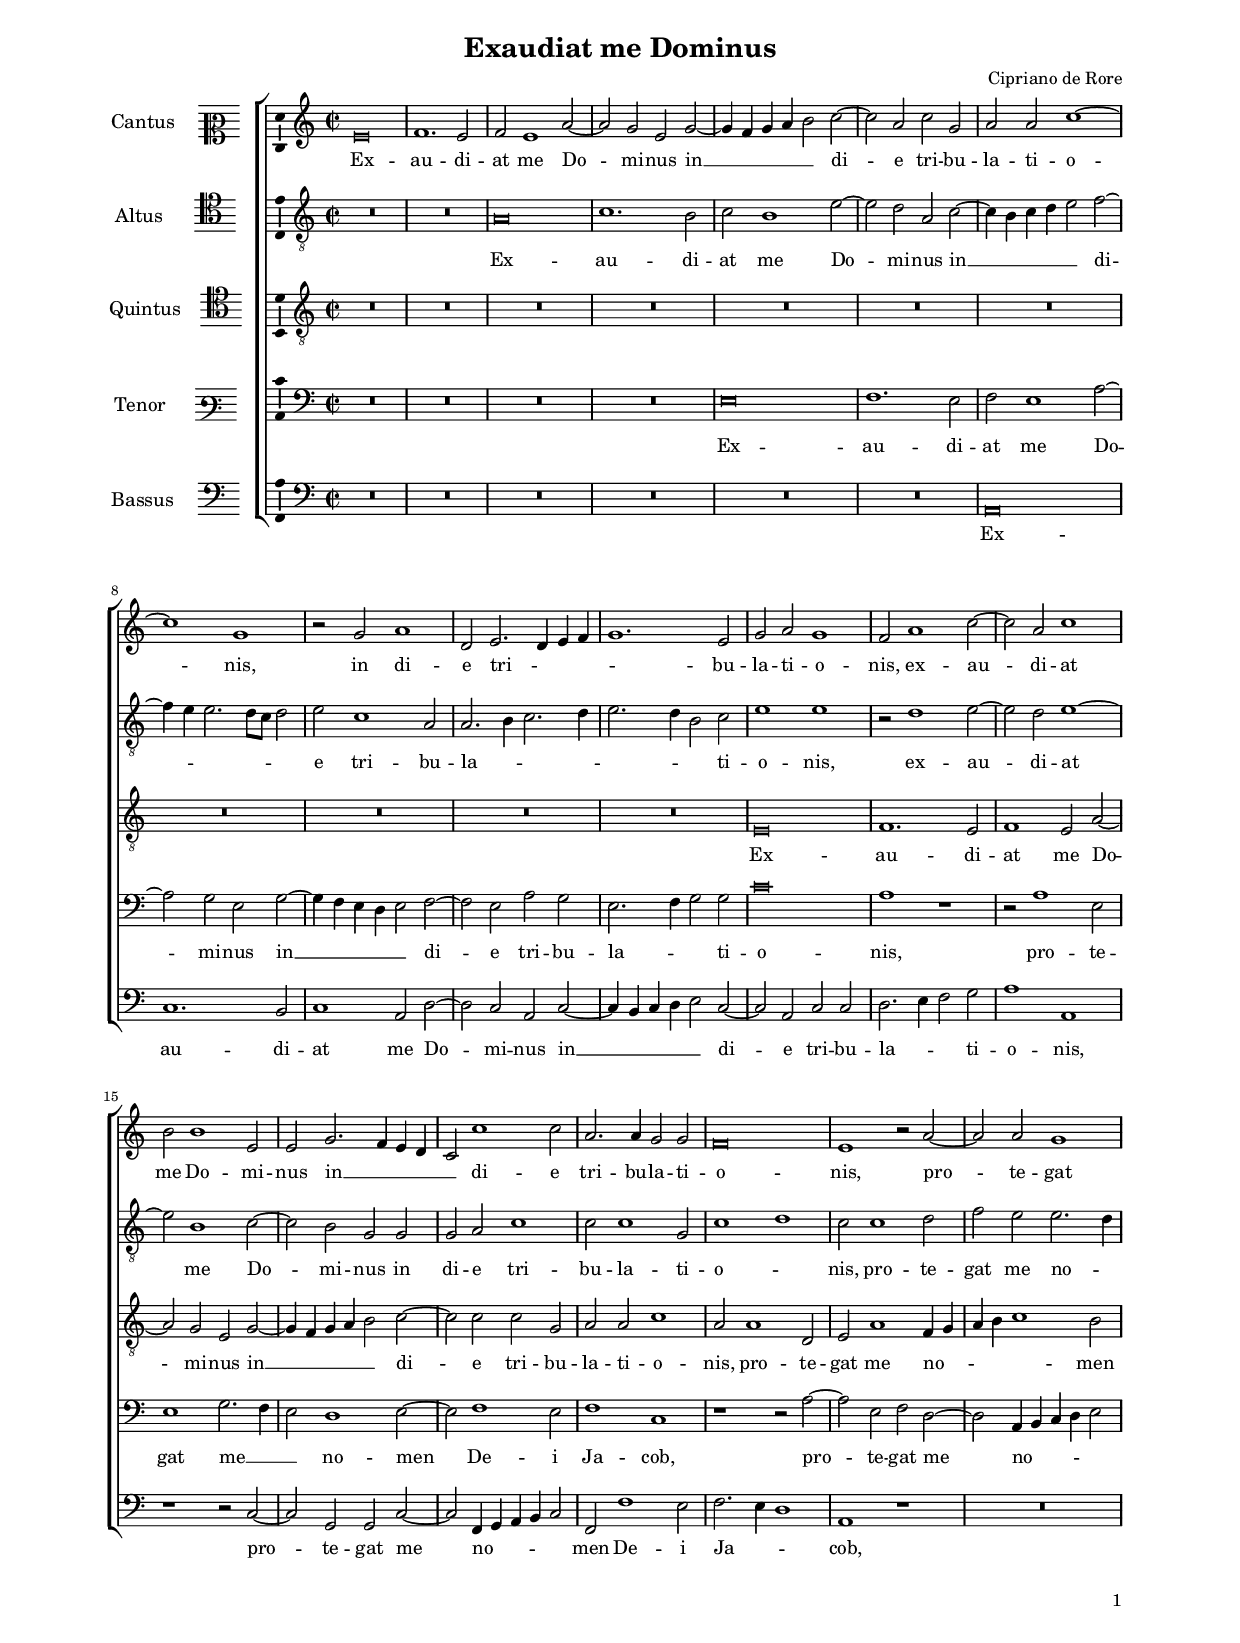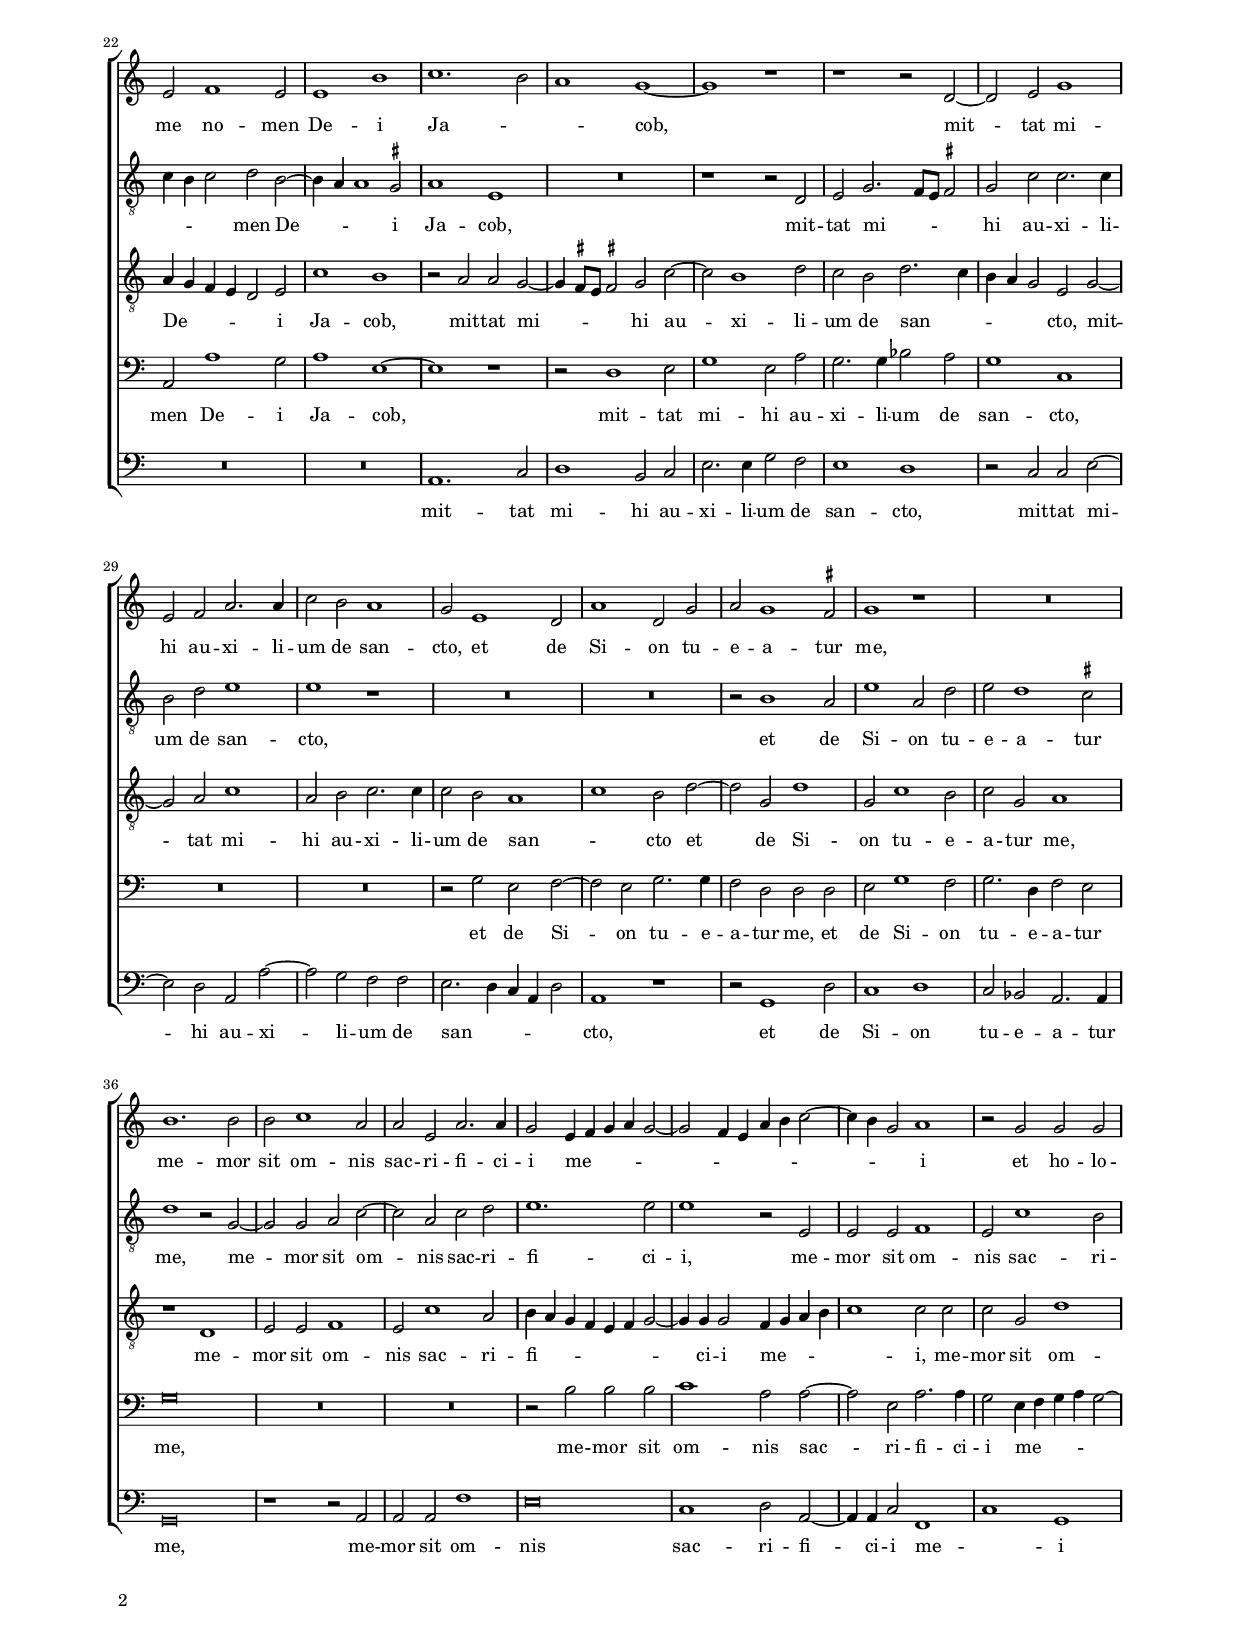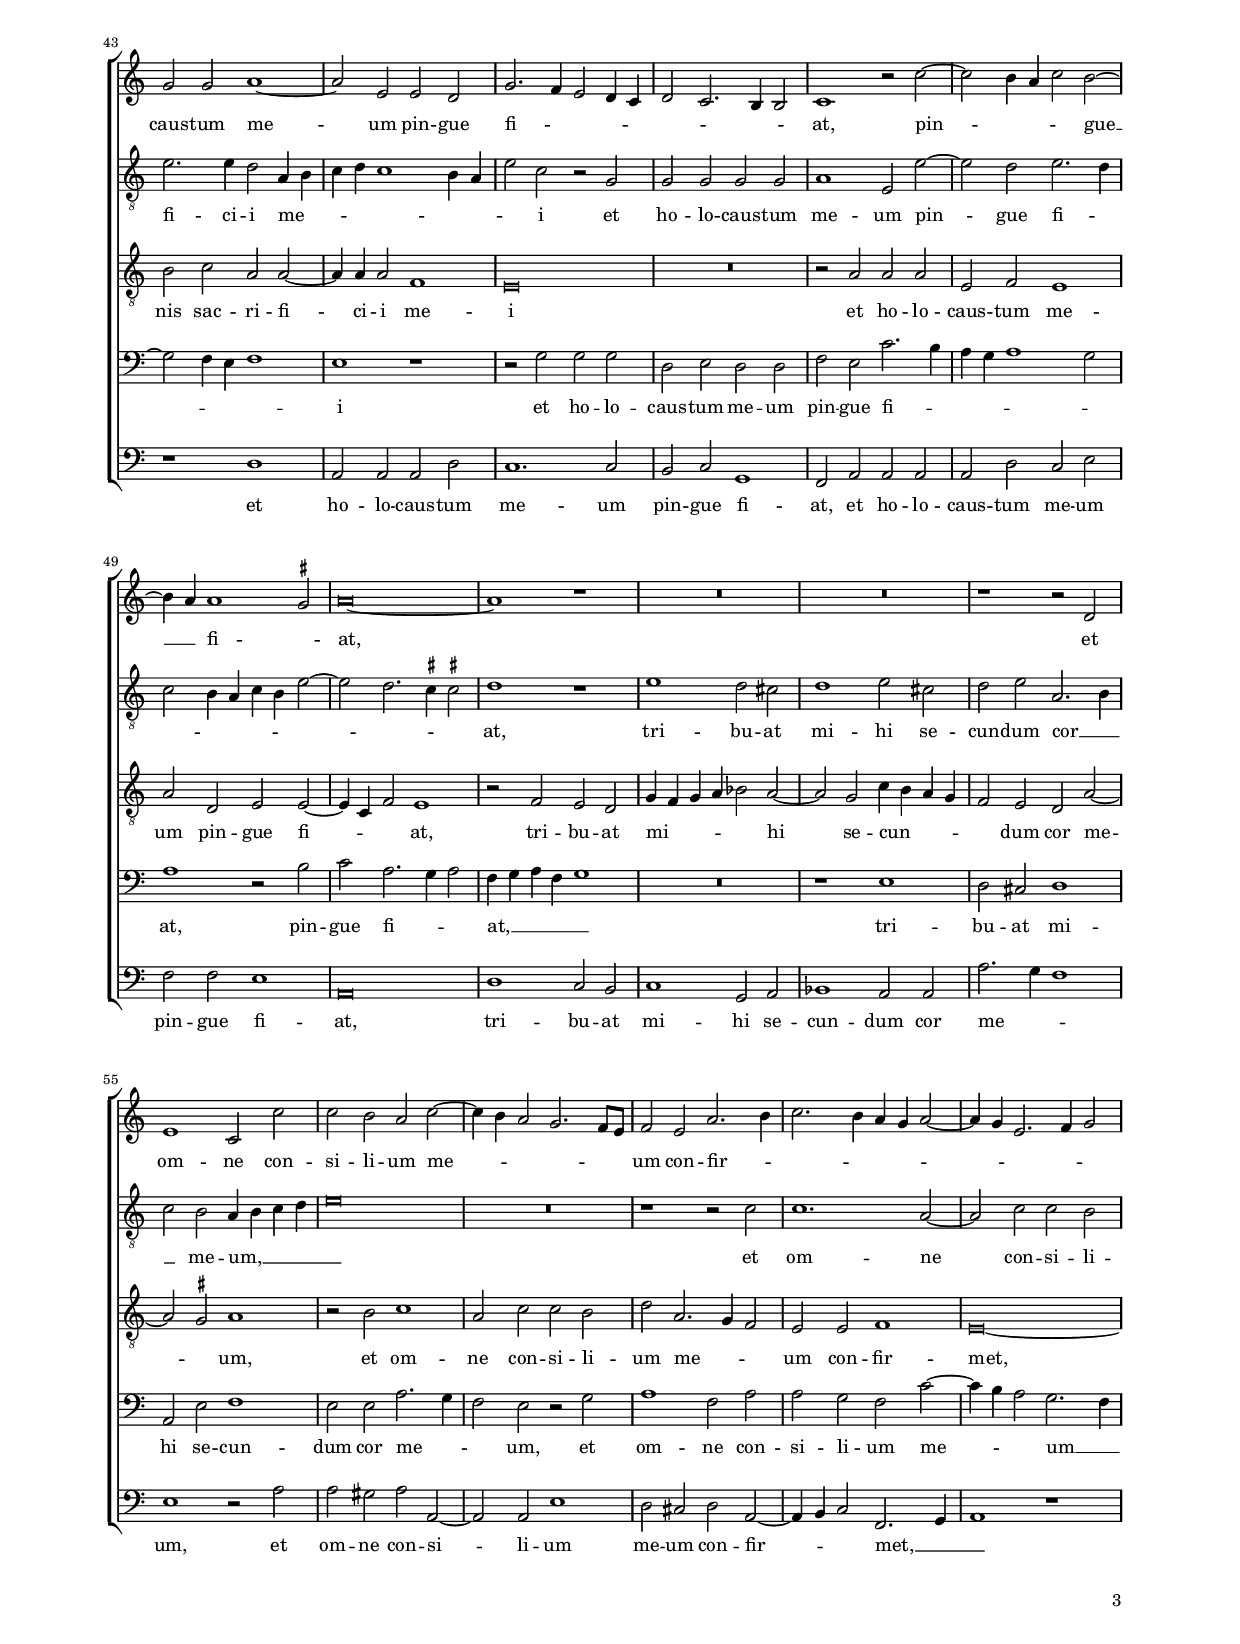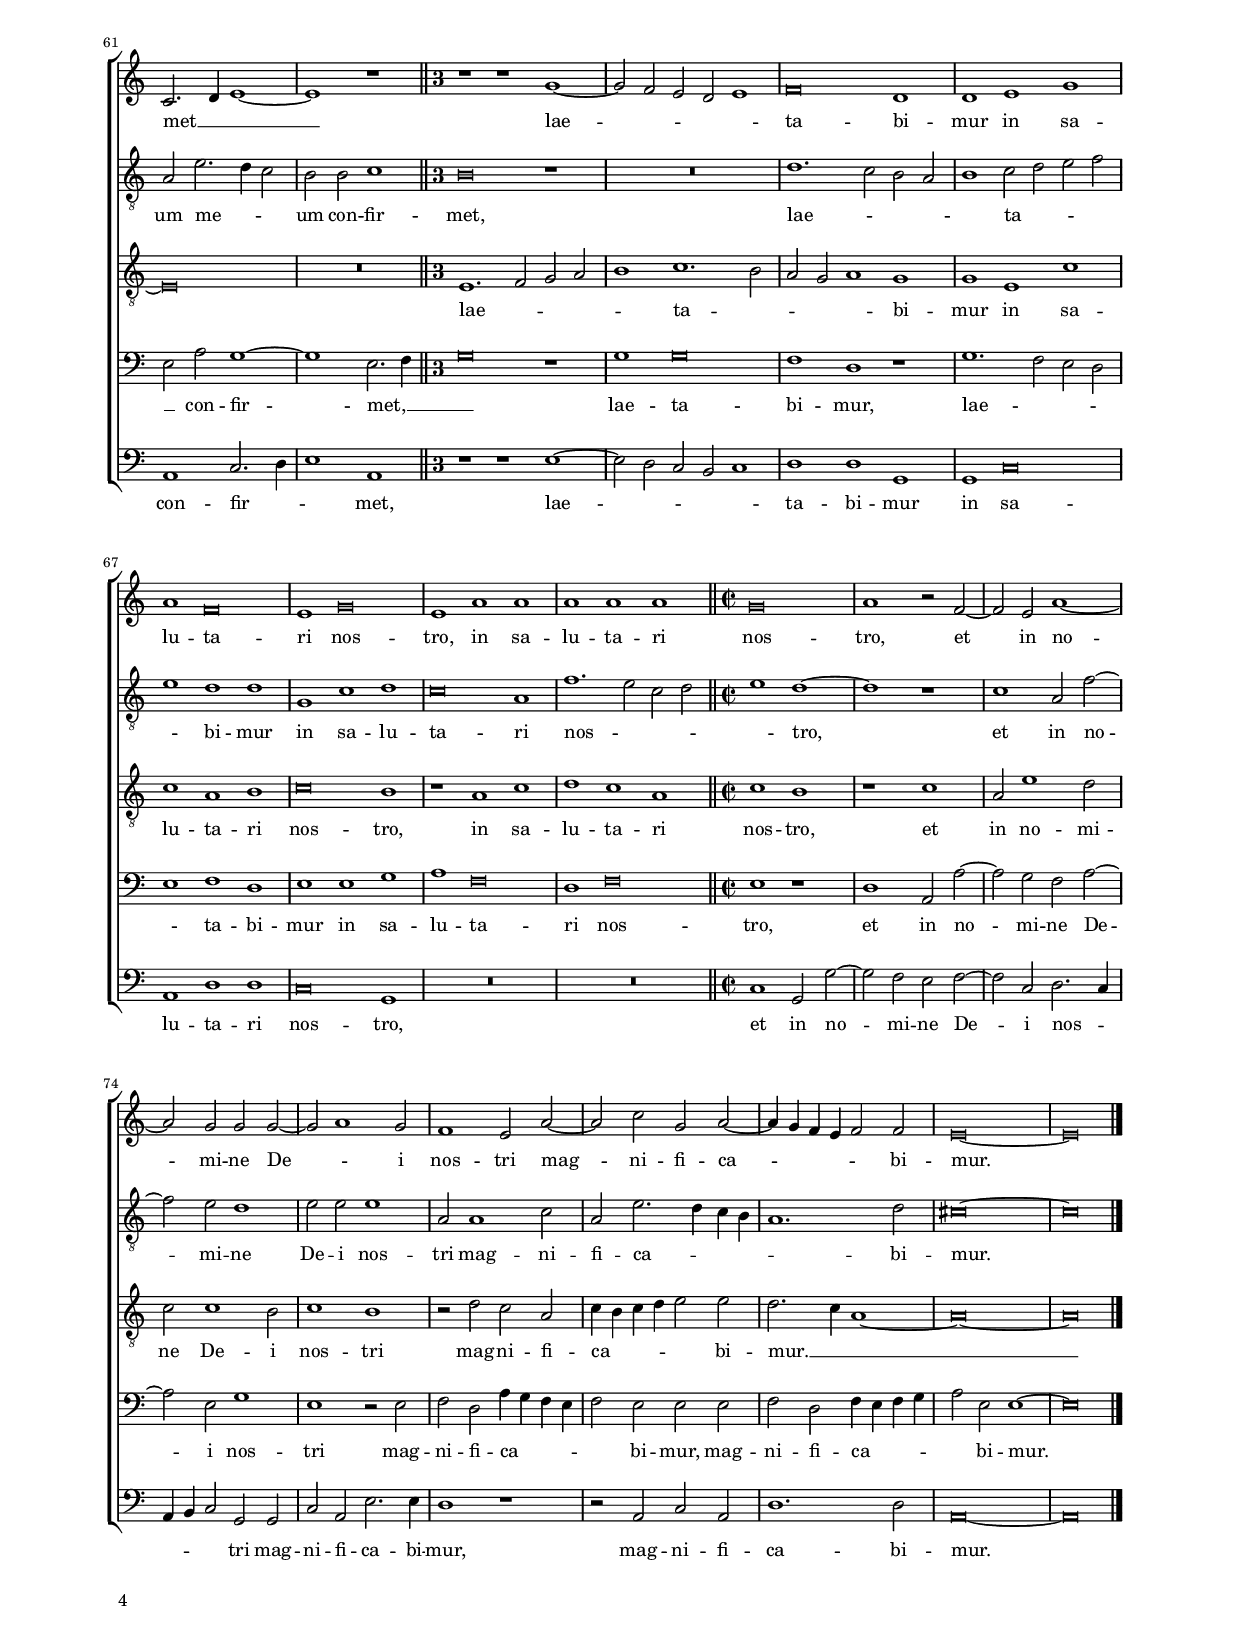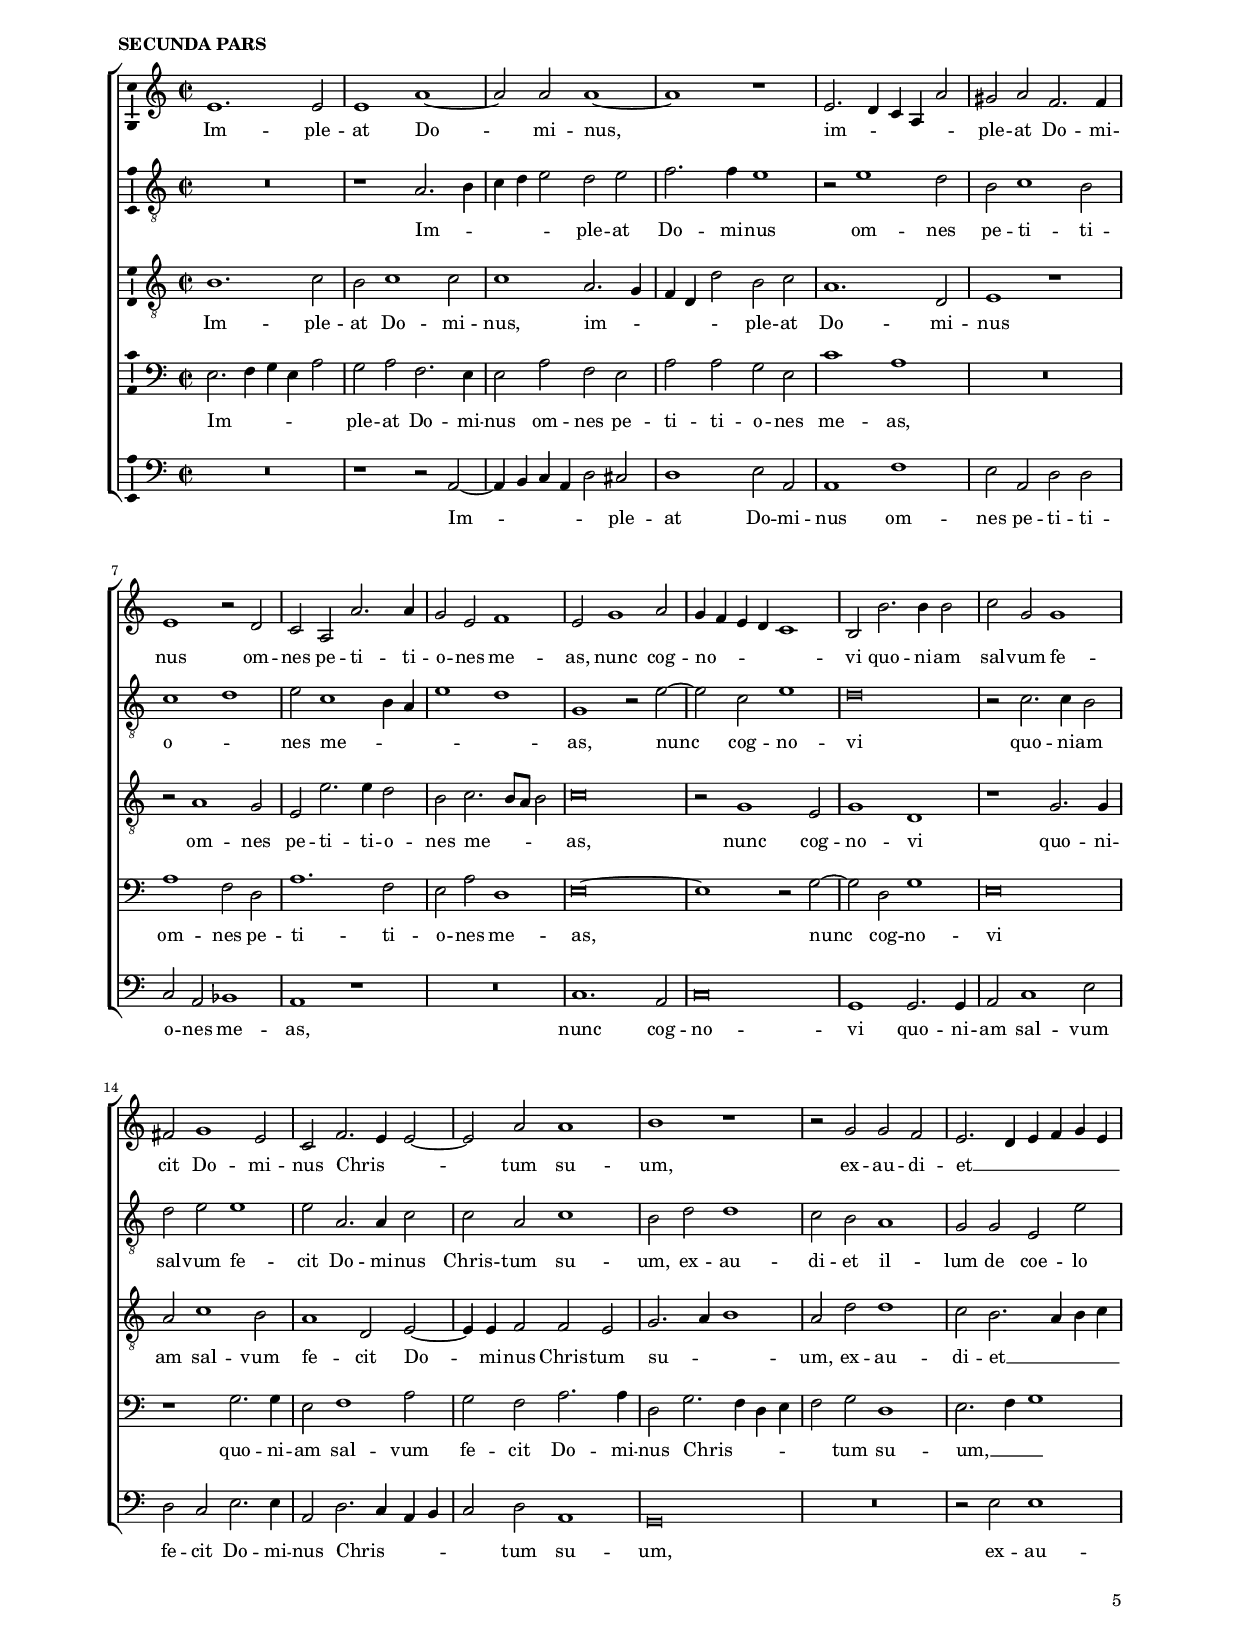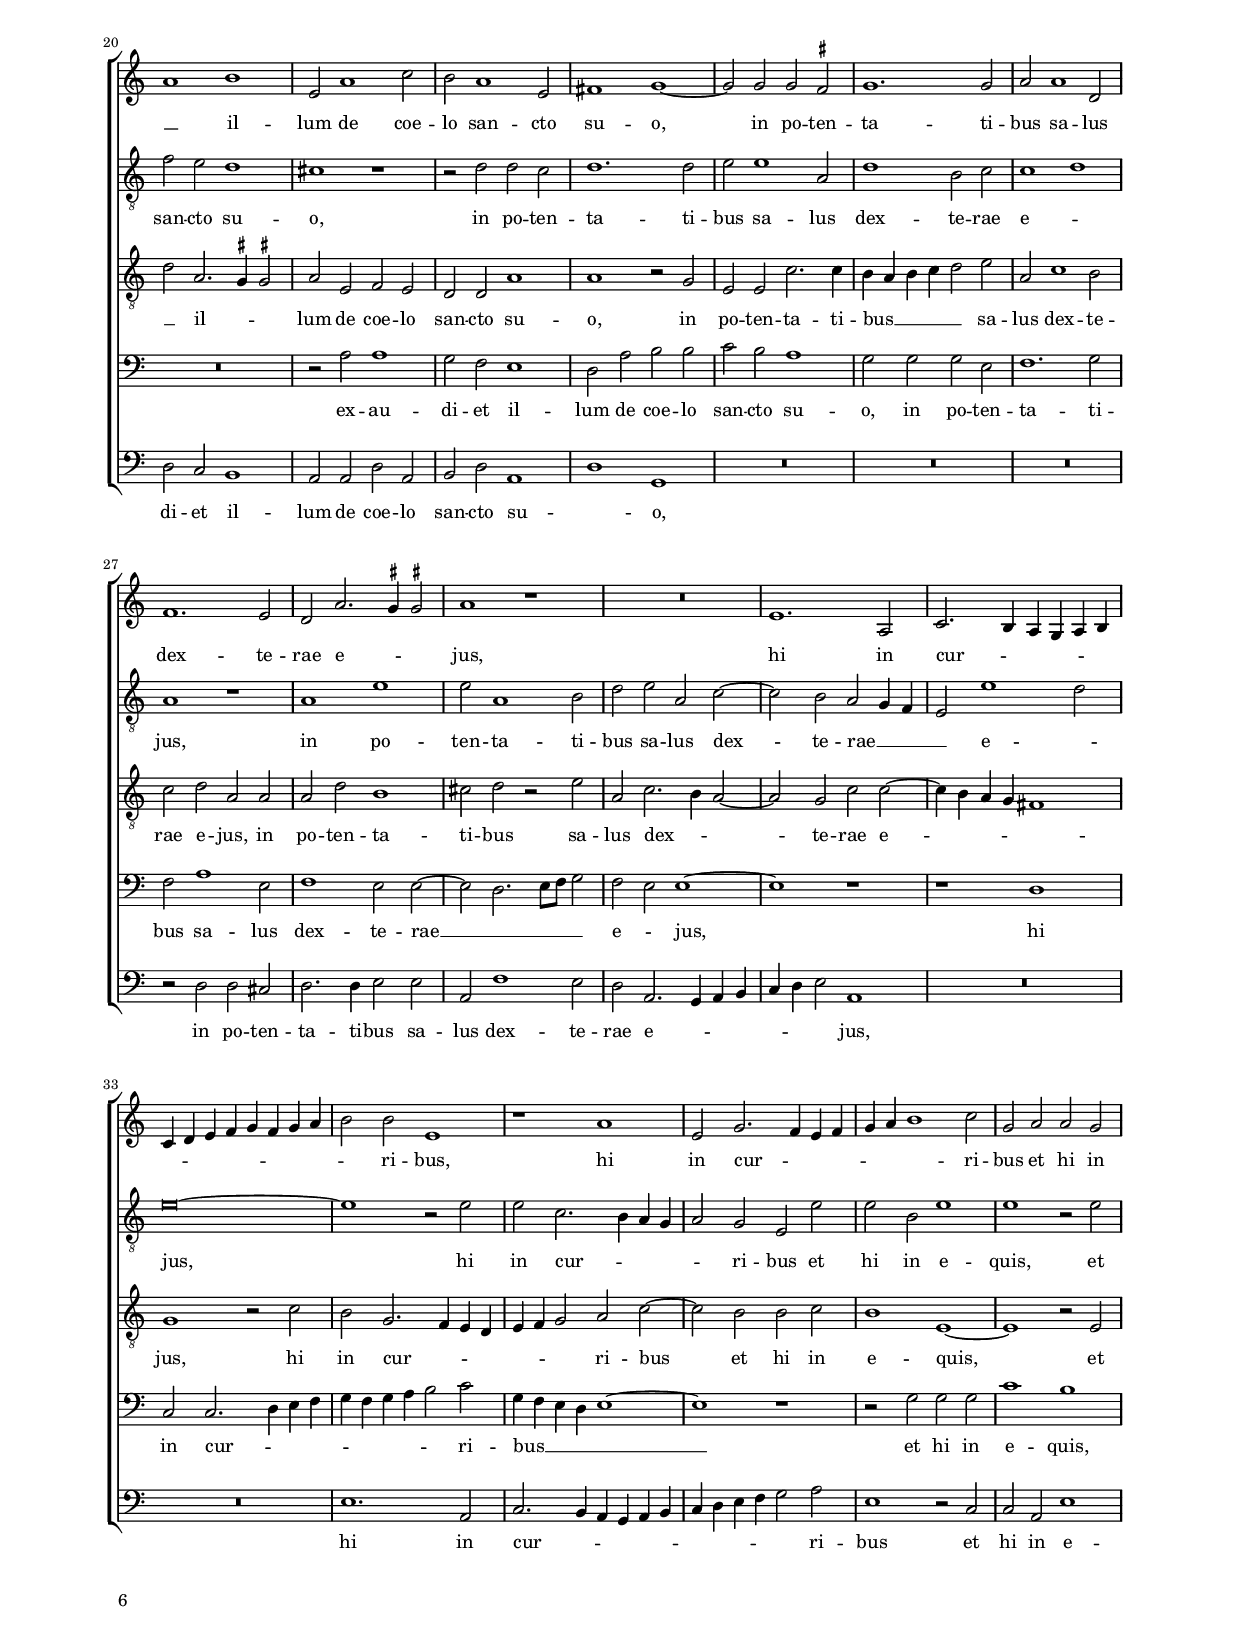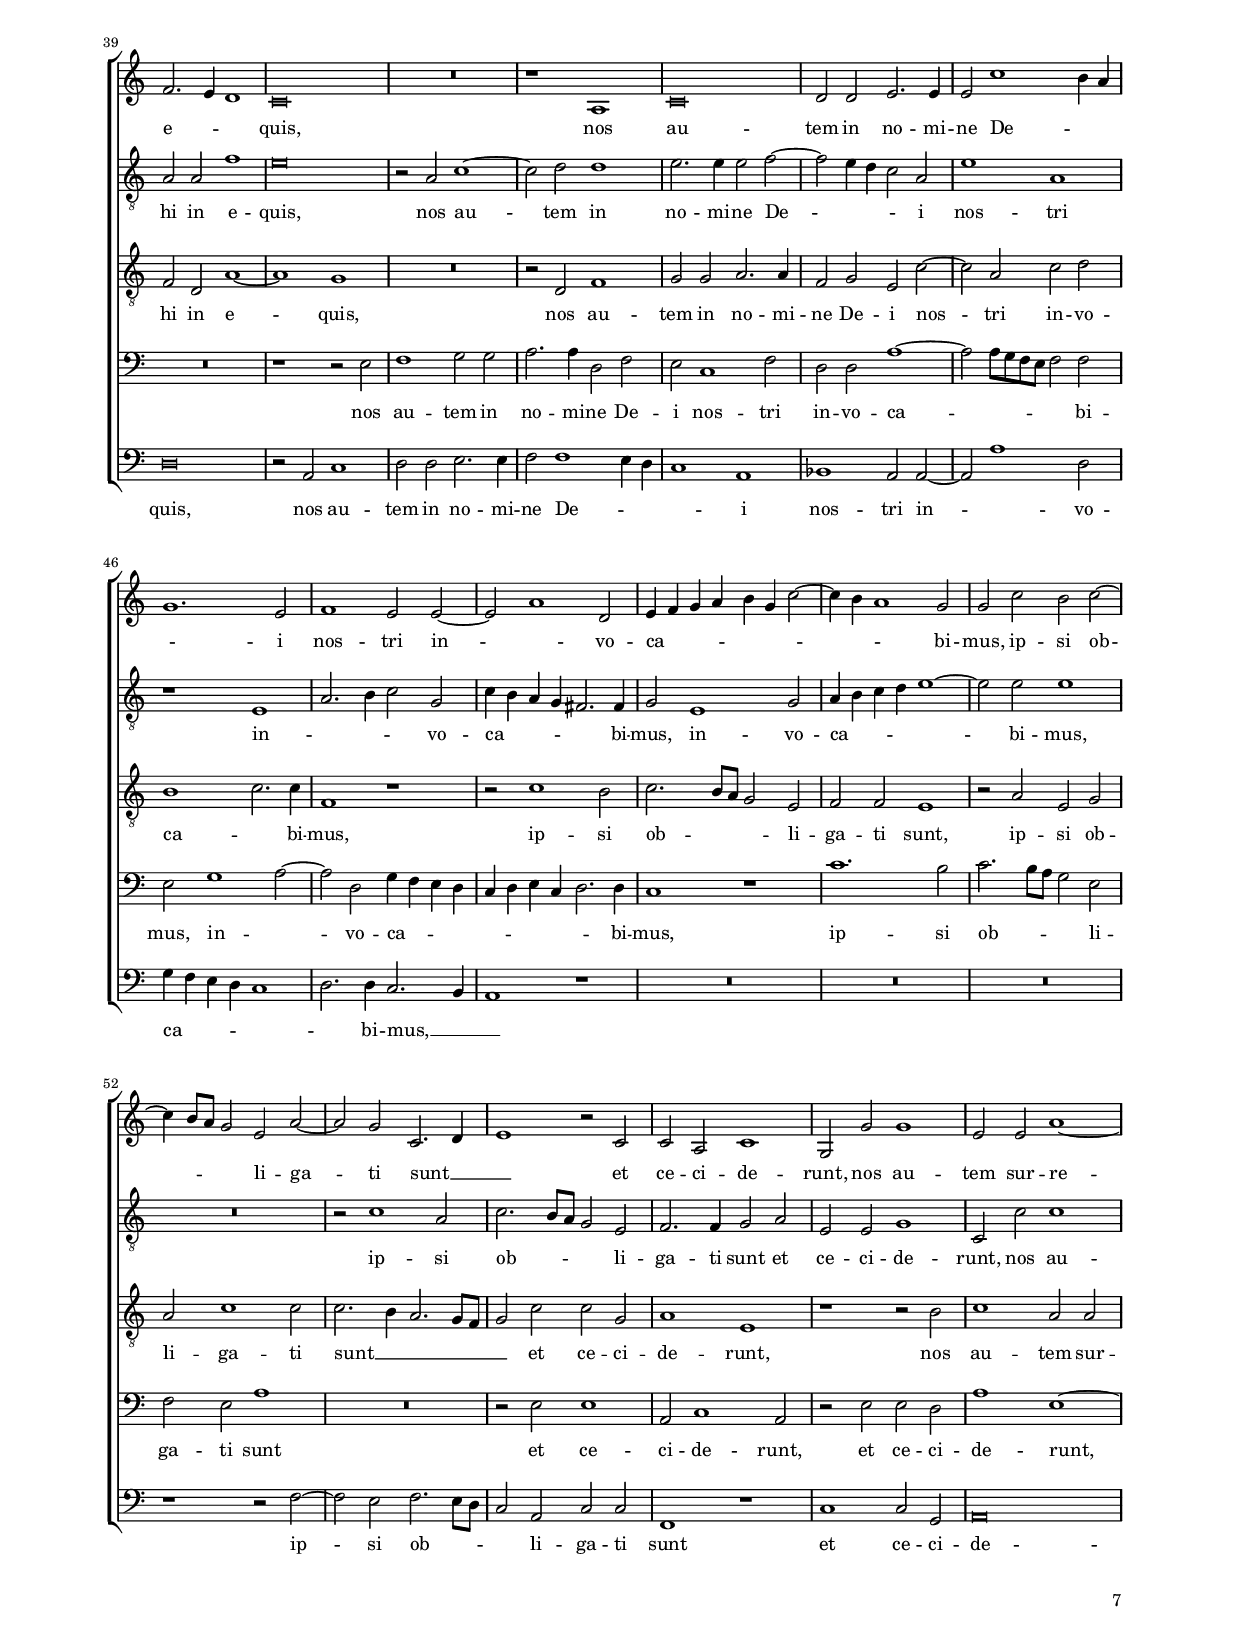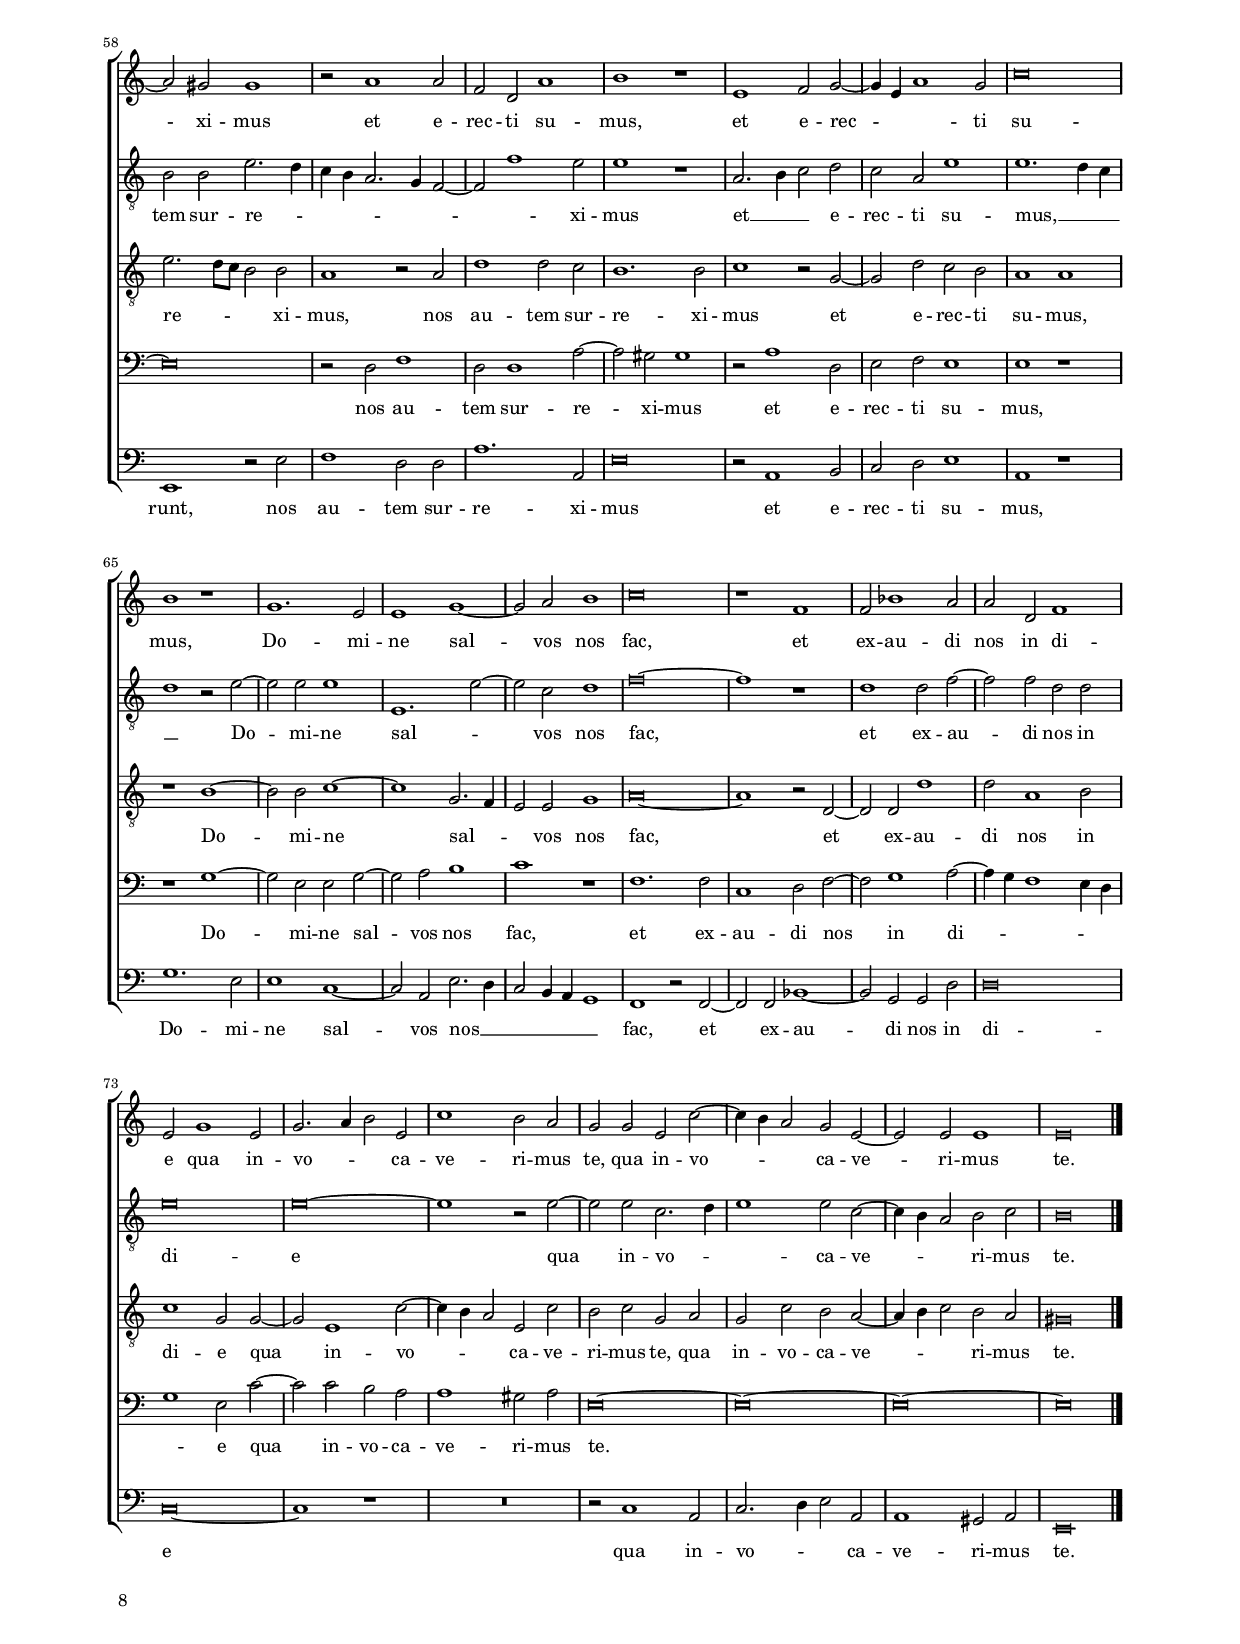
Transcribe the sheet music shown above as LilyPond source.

\header
{
  title="Exaudiat me Dominus"
  composer="Cipriano de Rore"
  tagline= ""
}

\version "2.18.2"
\language deutsch
#(set-global-staff-size 15)
% #(set-default-paper-size "letter")
#(ly:set-option 'point-and-click #f)

	
	ficta = { \once \set suggestAccidentals = ##t }
	
	forget = #(define-music-function (parser location music) (ly:music?) #{
		\accidentalStyle forget
		$music
		\accidentalStyle default
		#})
	
	m = \melisma
	me = \melismaEnd


\paper
	{
	top-margin = 1.8 \cm
	bottom-margin = 1.2 \cm
	left-margin = 2 \cm
	right-margin = 2 \cm
	ragged-bottom = ##f
	ragged-last-bottom = ##t
	print-page-number = ##f
	score-system-spacing = #'((basic-distance . 16) (minimum-distance . 14) (padding . 5) (strechability . 150))
	system-system-spacing = #'((basic-distance . 16) (minimum-distance . 14) (padding . 5) (strechability . 150))
    oddFooterMarkup=\markup   \fill-line { "" \fromproperty #'page:page-number-string }
    evenFooterMarkup=\markup  \fill-line { \fromproperty #'page:page-number-string "" }
    last-bottom-spacing = #'((basic-distance . 12) (minimum-distance . 7) (padding . 4))
	systems-per-page = 3
	page-count = 8
%	min-systems-per-page = 3
	}

global = {
	\key c \major
	\time 2/2 \set Score.measureLength = #(ly:make-moment 2/1)
    \set Score.tempoHideNote = ##t
    \tempo 2 = 90
    \skip 1*2*62 \bar "||"
	\time 3/1 \once \override Score.TimeSignature.style = #'single-digit \newSpacingSection
    \tempo 1 = 135
    \skip 1*3*8 \bar "||"
    \time 2/2 \set Score.measureLength = #(ly:make-moment 2/1) \newSpacingSection
    \skip 1*2*10 \bar "|." \pageBreak
	}
	

incipitcantus = \markup { \score {
	{
	\set Staff.instrumentName = \markup { \fontsize #1 "Cantus" }
	\key c \major
	\clef mezzosoprano
	s4 \bar ""
	}
	\layout  {
	raggedright = ##t
	indent = 1.8 \cm
	line-width = 2.5 \cm
	\context { \Staff \remove Time_signature_engraver }
	\override Staff.Clef.Y-extent = #'(0 . 0)
	}} \hspace #1 }
      
      
incipitaltus = \markup { \score {
	{
	\set Staff.instrumentName = \markup { \fontsize #1 "Altus" }
	\key c \major
	\clef tenor
	s4 \bar ""
	}
	\layout  {
	raggedright = ##t
	indent = 1.8 \cm
	line-width = 2.5 \cm
	\context { \Staff \remove Time_signature_engraver }
	\override Staff.Clef.Y-extent = #'(0 . 0)
	}} \hspace #1 }

      
incipitquintus = \markup { \score {
	{
	\set Staff.instrumentName = \markup { \fontsize #1 "Quintus" }
	\key c \major
	\clef tenor
	s4 \bar ""
	}
	\layout  {
	raggedright = ##t
	indent = 1.8 \cm
	line-width = 2.5 \cm
	\context { \Staff \remove Time_signature_engraver }
	\override Staff.Clef.Y-extent = #'(0 . 0)
	}} \hspace #1 }
      

incipittenor = \markup { \score {
	{
	\set Staff.instrumentName = \markup { \fontsize #1 "Tenor" }
	\key c \major
	\clef varbaritone
	s4 \bar ""
	}
	\layout  {
	raggedright = ##t
	indent = 1.8 \cm
	line-width = 2.5 \cm
	\context { \Staff \remove Time_signature_engraver }
	\override Staff.Clef.Y-extent = #'(0 . 0)
	}} \hspace #1 }
      
      
incipitbassus = \markup { \score {
	{
	\set Staff.instrumentName = \markup { \fontsize #1 "Bassus" }
	\key c \major
	\clef bass
	s4 \bar ""
	}
	\layout  {
	raggedright = ##t
	indent = 1.8 \cm
	line-width = 2.5 \cm
	\context { \Staff \remove Time_signature_engraver }
	\override Staff.Clef.Y-extent = #'(0 . 0)
	}} \hspace #1 }


cantus =  \relative c'
	{
	e\breve
	f1. e2
	f2 e1 a2~
	a2 g e g~
%5
	g4 f g a h2 c~ |
	c2 a c g
	a2 a c1~
	c1 g
	r2 g a1
%10
	d,2 e2. d4 e f |
	g1. e2
	g2 a g1
	f2 a1 c2~
	c2 a c1
%15
	h2 h1 e,2 |
	e2 g2. f4 e d
	c2 c'1 c2
	a2. a4 g2 g
	f\breve
%20
	e1 r2 a~ |
	a2 a g1
	e2 f1 e2
	e1 h'
	c1. h2
%25
	a1 g~ |
	g1 r
	r1 r2 d~
	d2 e g1
	e2 f a2. a4
%30
	c2 h a1 |
	g2 e1 d2
	a'1 d,2 g
	a2 g1 \ficta fis2
	g1 r
%35
	R\breve |
	h1. h2
	h2 c1 a2
	a2 e a2. a4
	g2 e4 f g a g2~
%40
	g2 f4 e a h c2~ |
	c4 h g2 a1
	r2 g g g
	g2 g a1~
	a2 e e d
%45
	g2. f4 e2 d4 c |
	d2 c2. h4 h2
	c1 r2 c'~
	c2 h4 a c2 h~
	h4 a a1 \ficta gis2
%50
	a\breve~ |
	a1 r
	R\breve
	R\breve
	r1 r2 d,
%55
	e1 c2 c' |
	c2 h a c~
	c4 h a2 g2. f8 e
	f2 e a2. h4
	c2. h4 a g a2~
%60
	a4 g e2. f4 g2 |
	c,2. d4 e1~
	e1 r
% Triple time
	r1 r g~
	g2 f e d e1
%65
	f\breve d1 |
	d1 e g
	a1 f\breve
	e1 g\breve
	e1 a a
%70
	a1 a a |
% End of triple time
	g\breve
	a1 r2 f~
	f2 e a1~
	a2 g g g~
%75
	g2 a1 g2 |
	f1 e2 a~
	a2 c g a~
	a4 g f e f2 f
	e\breve~
%80
    e\breve |
	}


altus =  \relative c'
    {
	R\breve
	R\breve
	a\breve
	c1. h2
%5
	c2 h1 e2~ |
	e2 d a c~
	c4 h c d e2 f~
	f4 e e2. d8 c d2
	e2 c1 a2
%10
	a2. h4 c2. d4 |
	e2. d4 h2 c
	e1 e
	r2 d1 e2~
	e2 d e1~
%15
	e2 h1 c2~ |
	c2 h g g
	g2 a c1
	c2 c1 g2
	c1 d
%20
	c2 c1 d2 |
	f2 e e2. d4
	c4 h c2 d h~
	h4 a a1 \ficta gis2
	a1 e
%25
	R\breve |
	r1 r2 d
	e2 g2. f8 e \ficta fis2
	g2 c c2. c4
	h2 d e1
%30
	e1 r |
	R\breve
	R\breve
	r2 h1 a2
	e'1 a,2 d
%35
	e2 d1 \ficta cis2 |
	d1 r2 g,~
	g2 g a c~
	c2 a c d
	e1. e2
%40
	e1 r2 e, |
	e2 e f1
	e2 c'1 h2
	e2. e4 d2 a4 h
	c4 d c1 h4 a
%45
	e'2 c r g |
	g2 g g g
	a1 e2 e'~
	e2 d e2. d4
	c2 h4 a c h e2~
%50
	e2 d2. \ficta cis4 \ficta cis!2 |
	d1 r
	e1 d2 cis
	d1 e2 cis
	d2 e a,2. h4
%55
	c2 h a4 h c d |
	e\breve
	R\breve
	r1 r2 c
	c1. a2~
%60
	a2 c c h |
	a2 e'2. d4 c2
	h2 h c1
% Triple time
	h\breve r1
	R\breve.
%65
	d1. c2 h a |
	h1 c2 d e f
	e1 d d
	g,1 c d
	c\breve a1
%70
	f'1. e2 c d |
% End of triple time
	e1 d~
	d1 r
	c1 a2 f'~
	f2 e d1
%75
	e2 e e1 |
	a,2 a1 c2
	a2 e'2. d4 c h
	a1. d2
	cis\breve~
%80
    cis\breve |
	}


quintus =  \relative c'
	{
	R\breve
	R\breve
	R\breve
	R\breve
%5
	R\breve |
	R\breve
	R\breve
	R\breve
	R\breve
%10
	R\breve |
	R\breve
	e,\breve
	f1. e2
	f1 e2 a~
%15
	a2 g e g~ |
	g4 f g a h2 c~
	c2 c c g
	a2 a c1
	a2 a1 d,2
%20
	e2 a1 f4 g |
	a4 h c1 h2
	a4 g f e d2 e
	c'1 h
	r2 a a g~
%25
	g4 \ficta fis8 e \ficta fis!2 g c~ |
	c2 h1 d2
	c2 h d2. c4
	h4 a g2 e g~
	g2 a c1
%30
	a2 h c2. c4 |
	c2 h a1
	c1 h2 d~
	d2 g, d'1
	g,2 c1 h2
%35
	c2 g a1 |
	r1 d,
	e2 e f1
	e2 c'1 a2
	h4 a g f e f g2~
%40
	g4 g g2 f4 g a h |
	c1 c2 c
	c2 g d'1
	h2 c a a~
	a4 a a2 f1
%45
	e\breve |
	R\breve
	r2 a a a
	e2 f e1
	a2 d, e e~
%50
	e4 c f2 e1 |
	r2 f e d
	g4 f g a b2 a~
	a2 g c4 h a g
	f2 e d a'~
%55
	a2 \ficta gis a1 |
	r2 h c1
	a2 c c h
	d2 a2. g4 f2
	e2 e f1
%60
	e\breve~ |
	e\breve
	R\breve
% Triple time
	e1. f2 g a
	h1 c1. h2
%65
	a2 g a1 g |
	g1 e c'
	c1 a h
	c\breve h1
	r1 a c
%70
	d1 c a |
% End of triple time
	c1 h
	r1 c
	a2 e'1 d2
	c2 c1 h2
%75
	c1 h |
	r2 d c a
	c4 h c d e2 e
	d2. c4 a1~
	a\breve~
%80
    a\breve |
	}


tenor  =  \relative c
	{
	R\breve
	R\breve
	R\breve
	R\breve
%5
	e\breve |
	f1. e2
	f2 e1 a2~
	a2 g e g~
	g4 f e d e2 f~
%10
	f2 e a g |
	e2. f4 g2 g
	c\breve
	a1 r
	r2 a1 e2
%15
	e1 g2. f4 |
	e2 d1 e2~
	e2 f1 e2
	f1 c
	r1 r2 a'~
%20
	a2 e f d~ |
	d2 a4 h c d e2
	a,2 a'1 g2
	a1 e~
	e1 r
%25
	r2 d1 e2 |
	g1 e2 a
	g2. g4 b2 a
	g1 c,
	R\breve
%30
	R\breve |
	r2 g' e f~
	f2 e g2. g4
	f2 d d d
	e2 g1 f2
%35
	g2. d4 f2 e |
	g\breve
	R\breve
	R\breve
	r2 h h h
%40
	c1 a2 a~ |
	a2 e a2. a4
	g2 e4 f g a g2~
	g2 f4 e f1
	e1 r
%45
    r2 g g g |
	d2 e d d
	f2 e c'2. h4
	a4 g a1 g2
	a1 r2 h
%50
	c2 a2. g4 a2 |
	f4 g a f g1
	R\breve
	r1 e
	d2 cis d1
%55
	a2 e' f1 |
	e2 e a2. g4
	f2 e r g
	a1 f2 a
	a2 g f c'~
%60
	c4 h a2 g2. f4 |
	e2 a g1~
	g1 e2. f4
% Triple time
    g\breve r1
	g1 g\breve
%65
	f1 d r |
	g1. f2 e d
	e1 f d
	e1 e g
	a1 f\breve
%70
	d1 f\breve |
% End of triple time
	e1 r
	d1 a2 a'~
	a2 g f a~
	a2 e g1
%75
	e1 r2 e |
	f2 d a'4 g f e
	f2 e e e
	f2 d f4 e f g
	a2 e e1~
%80
	e\breve |
	}


bassus  =  \relative c
	{
	R\breve
	R\breve
	R\breve
	R\breve
%5
	R\breve |
	R\breve
	a\breve
	c1. h2
	c1 a2 d~
%10
	d2 c a c~ |
	c4 h c d e2 c~
	c2 a c c
	d2. e4 f2 g
	a1 a,
%15
	r1 r2 c~ |
	c2 g g c~
	c2 f,4 g a h c2
	f,2 f'1 e2
	f2. e4 d1
%20
	a1 r |
	R\breve
	R\breve
	R\breve
	a1. c2
%25
	d1 h2 c |
	e2. e4 g2 f
	e1 d
	r2 c c e~
	e2 d a a'~
%30
	a2 g f f |
	e2. d4 c a d2
	a1 r
	r2 g1 d'2
	c1 d
%35
	c2 b a2. a4 |
	g\breve
	r1 r2 a
    a2 a f'1
    e\breve
%40
	c1 d2 a~ |
    a4 a c2 f,1
    c'1	g
    r1 d'
    a2 a a d
%45
	c1. c2 |
	h2 c g1
	f2 a a a
	a2 d c e
	f2 f e1
%50
	a,\breve |
	d1 c2 h
	c1 g2 a
	b1 a2 a
	a'2. g4 f1
%55
	e1 r2 a |
	a2 gis a a,~
	a2 a e'1
	d2 cis d a~
	a4 h c2 f,2. g4
%60
	a1 r |
	a1 c2. d4
	e1 a,
% Triple time
	r1 r e'~
	e2 d c h c1
%65
	d1 d g, |
	g1 c\breve
	a1 d d
	c\breve g1
	R\breve.
%70
	R\breve. |
% End of triple time
	c1 g2 g'~
	g2 f e f~
	f2 c d2. c4
	a4 h c2 g g
%75
	c2 a e'2. e4 |
	d1 r
	r2 a c a
	d1. d2
	a\breve~
%80
    a\breve |
	}


lyricscantus = \lyricmode {
	Ex -- au -- di -- at me Do -- mi -- nus
    in __ _ _ _ _ di -- e tri -- bu -- la -- ti -- o -- nis,
    in di -- e tri -- _ _ _ _ bu -- la -- ti -- o -- nis,
    ex -- au -- di -- at me Do -- mi -- nus
    in __ _ _ _ _ di -- e tri -- bu -- la -- ti -- o -- nis,
    pro -- te -- gat me no -- men De -- i Ja -- _ _ cob,
    mit -- tat mi -- hi au -- xi -- li -- um de san -- cto,
    et de Si -- on tu -- e -- a -- tur me,
    me -- mor sit om -- nis sac -- ri -- fi -- ci -- i me -- _ _ _ _ _ _ _ _ _ _ _ i
    et ho -- lo -- caus -- tum me -- um pin -- gue fi -- _ _ _ _ _ _ _ _ at,
    pin -- _ _ _ gue __ _ fi -- _ at,
    et om -- ne con -- si -- li -- um me -- _ _ _ _ _ um con -- fir -- _ _ _ _ _ _ _ _ _ _ met __ _ _
    lae -- _ _ _ _ ta -- bi -- mur in sa -- lu -- ta -- ri nos -- tro,
    in sa -- lu -- ta -- ri nos -- tro,
    et in no -- mi -- ne De -- _ i nos -- tri mag -- ni -- fi -- ca -- _ _ _ _ bi -- mur.
    et in no -- mi -- ne De -- i nos -- tri mag -- ni -- fi -- ca -- bi -- mur.
	}


lyricsaltus = \lyricmode {
	Ex -- au -- di -- at me Do -- mi -- nus
    in __ _ _ _ _ di -- _ _ _ _ _ e tri -- bu -- la -- _ _ _ _ _ _ ti -- o -- nis,
    ex -- au -- di -- at me Do -- mi -- nus
    in di -- e tri -- bu -- la -- ti -- o -- _ nis,
    pro -- te -- gat me no -- _ _ _ _ men De -- _ _ i Ja -- cob,
    mit -- tat mi -- _ _ _ hi au -- xi -- li -- um de san -- cto,
    et de Si -- on tu -- e -- a -- tur me,
    me -- mor sit om -- nis sac -- ri -- fi -- ci -- i,
    me -- mor sit om -- nis sac -- ri -- fi -- ci -- i me -- _ _ _ _ _ _ _ i
    et ho -- lo -- caus -- tum me -- um pin -- gue fi -- _ _ _ _ _ _ _ _ _ _ at,
    tri -- bu -- at mi -- hi se -- cun -- dum cor __ _ _ me -- um, __ _ _ _ _
    et om -- ne con -- si -- li -- um me -- _ _ um con -- fir -- met,
    lae -- _ _ _ _ ta -- _ _ _ _ bi -- mur in sa -- lu -- ta -- ri nos -- _ _ _ _ tro,
    et in no -- mi -- ne De -- i nos -- tri mag -- ni -- fi -- ca -- _ _ _ _ bi -- mur.
	}


lyricsquintus = \lyricmode {
	Ex -- au -- di -- at me Do -- mi -- nus
    in __ _ _ _ _ di -- e tri -- bu -- la -- ti -- o -- nis,
    pro -- te -- gat me no -- _ _ _ _ men De -- _ _ _ _ i Ja -- cob,
    mit -- tat mi -- _ _ _ hi au -- xi -- li -- um de san -- _ _ _ _ cto,
    mit -- tat mi -- hi au -- xi -- li -- um de san -- _ cto
    et de Si -- on tu -- e -- a -- tur me,
    me -- mor sit om -- nis sac -- ri -- fi -- _ _ _ _ _ _ ci -- i me -- _ _ _ _ i,
    me -- mor sit om -- nis sac -- ri -- fi -- ci -- i me -- i
    et ho -- lo -- caus -- tum me -- um pin -- gue fi -- _ _ at,
    tri -- bu -- at mi -- _ _ _ _ hi se -- cun -- _ _ _ _ dum cor me -- _ um,
    et om -- ne con -- si -- li -- um me -- _ _ um con -- fir -- met,
    lae -- _ _ _ _ ta -- _ _ _ _ bi -- mur in sa -- lu -- ta -- ri nos -- tro,
    in sa -- lu -- ta -- ri nos -- tro,
    et in no -- mi -- ne De -- i nos -- tri mag -- ni -- fi -- ca -- _ _ _ _ bi -- mur. __ _ _
	}


lyricstenor = \lyricmode {
	Ex -- au -- di -- at me Do -- mi -- nus
    in __ _ _ _ _ di -- e tri -- bu -- la -- _ _ ti -- o -- nis,
    pro -- te -- gat me __ _ _ no -- men De -- i Ja -- cob,
    pro -- te -- gat me no -- _ _ _ _ men De -- i Ja -- cob,
    mit -- tat mi -- hi au -- xi -- li -- um de san -- cto,
    et de Si -- on tu -- e -- a -- tur me,
    et de Si -- on tu -- e -- a -- tur me,
    me -- mor sit om -- nis sac -- ri -- fi -- ci -- i me -- _ _ _ _ _ _ _ i
    et ho -- lo -- caus -- tum me -- um pin -- gue fi -- _ _ _ _ _ at,
    pin -- gue fi -- _ _ at, __ _ _ _ _
    tri -- bu -- at mi -- hi se -- cun -- dum cor me -- _ _ um,
    et om -- ne con -- si -- li -- um me -- _ _ um __ _ _ con -- fir -- met, __ _ _
    lae -- ta -- bi -- mur,
    lae -- _ _ _ _ ta -- bi -- mur in sa -- lu -- ta -- ri nos -- tro,
    et in no -- mi -- ne De -- i nos -- tri mag -- ni -- fi -- ca -- _ _ _ _ bi -- mur,
    mag -- ni -- fi -- ca -- _ _ _ _ bi -- mur.
	}


lyricsbassus = \lyricmode {
	Ex -- au -- di -- at me Do -- mi -- nus
    in __ _ _ _ _ di -- e tri -- bu -- la -- _ _ ti -- o -- nis,
    pro -- te -- gat me no -- _ _ _ _ men De -- i Ja -- _ _ cob,
    mit -- tat mi -- hi au -- xi -- li -- um de san -- cto,
    mit -- tat mi -- hi au -- xi -- li -- um de san -- _ _ _ _ cto,
    et de Si -- on tu -- e -- a -- tur me,
    me -- mor sit om -- nis sac -- ri -- fi -- ci -- i me -- _ i
    et ho -- lo -- caus -- tum me -- um pin -- gue fi -- at,
    et ho -- lo -- caus -- tum me -- um pin -- gue fi -- at,
    tri -- bu -- at mi -- hi se -- cun -- dum cor me -- _ _ um,
    et om -- ne con -- si -- li -- um me -- um con -- fir -- _ _ met, __ _ _
    con -- fir -- _ _ met,
    lae -- _ _ _ _ ta -- bi -- mur in sa -- lu -- ta -- ri nos -- tro,
    et in no -- mi -- ne De -- i nos -- _ _ _ _ tri mag -- ni -- fi -- ca -- bi -- mur,
    mag -- ni -- fi -- ca -- bi -- mur.
	}


\score
{  
	% \transpose {
	\new ChoirStaff \with { \override StaffGrouper.staff-staff-spacing.basic-distance = #12 }
	<<

	\new Staff << \global
	\new Voice="v1" {
		\set Staff.instrumentName=\incipitcantus
		\set Staff.midiInstrument = "reed organ"
		\clef violin
		\cantus }
	\new Lyrics \lyricsto "v1" {\lyricscantus }
	>>


	\new Staff << \global
	\new Voice="v2" {
		\set Staff.instrumentName=\incipitaltus
		\set Staff.midiInstrument = "reed organ"
        \clef "G_8"
		\altus}
	\new Lyrics \lyricsto "v2" {\lyricsaltus }
	>>


	\new Staff << \global
	\new Voice="v5" {
		\set Staff.instrumentName=\incipitquintus
		\set Staff.midiInstrument = "reed organ"
		\clef "G_8"
		\quintus}
	\new Lyrics \lyricsto "v5" {\lyricsquintus }
	>>


	\new Staff << \global
	\new Voice="v3" {
		\set Staff.instrumentName=\incipittenor
		\set Staff.midiInstrument = "reed organ"
		\clef bass
		\tenor }
	\new Lyrics \lyricsto "v3" {\lyricstenor }
	>>

    
	\new Staff << \global
	\new Voice="v4" {
		\set Staff.instrumentName=\incipitbassus
		\set Staff.midiInstrument = "reed organ"
		\clef bass
		\bassus }
	\new Lyrics \lyricsto "v4" {\lyricsbassus}
	>>

	>>
	% } % transpose

	\layout
	{
	indent = 2.5 \cm
	\context { \Staff \override TimeSignature.break-visibility = #end-of-line-invisible }
	\context { \Lyrics \override VerticalAxisGroup.nonstaff-relatedstaff-spacing.padding = #1.4 }
%	\context { \Lyrics \override LyricText.font-size = #1 }
	\context { \Staff \consists "Ambitus_engraver" }
	\context { \Score \override BarNumber.padding = #2 }
	\context { \Voice \override NoteHead.style = #'baroque }
	}


\midi
	{
	}

}

%%%%%%%%%%%%%%%%%%%%  SECUNDA PARS %%%%%%%%%%%%%%%%%%%%


global = {
	\key c \major
	\time 2/2 \set Score.measureLength = #(ly:make-moment 2/1)
    \set Score.tempoHideNote = ##t
    \tempo 2 = 90
    \skip 1*2*79 \bar "|."
	}


cantus =  \relative c'
	{
    e1. e2   
	e1 a~
	a2 a a1~
	a1 r
%5
	e2. d4 c a a'2 |
	gis2 a f2. f4
	e1 r2 d
	c2 a a'2. a4
	g2 e f1
%10
	e2 g1 a2 |
	g4 f e d c1
	h2 h'2. h4 h2
	c2 g g1
	fis2 g1 e2
%15
	c2 f2. e4 e2~ |
	e2 a a1
	h1 r
	r2 g g f
	e2. d4 e f g e
%20
	a1 h |
	e,2 a1 c2
	h2 a1 e2
	fis1 g~
	g2 g g \ficta fis
%25
	g1. g2 |
	a2 a1 d,2
	f1. e2
	d2 a'2. \ficta gis4 \ficta gis!2
	a1 r
%30
	R\breve |
	e1. a,2
	c2. h4 a g a h
	c4 d e f g f g a
	h2 h e,1
%35
	r1 a |
	e2 g2. f4 e f
	g4 a h1 c2
	g2 a a g
	f2. e4 d1
%40
	c\breve |
	R\breve
	r1 a
	c\breve
	d2 d e2. e4
%45
	e2 c'1 h4 a |
	g1. e2
	f1 e2 e~
	e2 a1 d,2
	e4 f g a h g c2~
%50
	c4 h a1 g2 |
	g2 c h c~
	c4 h8 a g2 e a~
	a2 g c,2. d4
	e1 r2 c
%55
	c2 a c1 |
	g2 g' g1
	e2 e a1~
	a2 gis gis1
	r2 a1 a2
%60
	f2 d a'1 |
	h1 r
	e,1 f2 g~
	g4 e a1 g2
	c\breve
%65
	h1 r |
	g1. e2
	e1 g~
	g2 a h1
	c\breve
%70
	r1 f, |
	f2 b1 a2
	a2 d, f1
	e2 g1 e2
	g2. a4 h2 e,
%75
	c'1 h2 a |
	g2 g e c'~
	c4 h a2 g e~
	e2 e e1
	e\breve |
	}


altus =  \relative c'
    {
	R\breve
	r1 a2. h4
	c4 d e2 d e
	f2. f4 e1
%5
	r2 e1 d2 |
	h2 c1 h2
	c1 d
	e2 c1 h4 a
	e'1 d
%10
	g,1 r2 e'~ |
	e2 c e1
	d\breve
	r2 c2. c4 h2
	d2 e e1
%15
	e2 a,2. a4 c2 |
	c2 a c1
	h2 d d1
	c2 h a1
	g2 g e e'
%20
	f2 e d1 |
	cis1 r
	r2 d d c
	d1. d2
	e2 e1 a,2
%25
	d1 h2 c |
	c1 d
	a1 r
	a1 e'
	e2 a,1 h2
%30
	d2 e a, c~ |
	c2 h a g4 f
	e2 e'1 d2
	e\breve~
	e1 r2 e
%35
	e2 c2. h4 a g |
	a2 g e e'
	e2 h e1
	e1 r2 e
	a,2 a f'1
%40
	e\breve |
	r2 a, c1~
	c2 d d1
	e2. e4 e2 f~
	f2 e4 d c2 a
%45
	e'1 a, |
	r1 e
	a2. h4 c2 g
	c4 h a g fis2. fis4
	g2 e1 g2
%50
	a4 h c d e1~ |
	e2 e e1
	R\breve
	r2 c1 a2
	c2. h8 a g2 e
%55
	f2. f4 g2 a |
	e2 e g1
	c,2 c' c1
	h2 h e2. d4
	c4 h a2. g4 f2~
%60
	f2 f'1 e2 |
	e1 r
	a,2. h4 c2 d
	c2 a e'1
	e1. d4 c
%65
	d1 r2 e~ |
	e2 e e1
	e,1. e'2~
	e2 c d1
	f\breve~
%70
	f1 r |
	d1 d2 f~
	f2 f d d
	e\breve
	e\breve~
%75
	e1 r2 e~ |
	e2 e c2. d4
	e1 e2 c~
	c4 h a2 h c
	h\breve |
	}


quintus =  \relative c'
	{
	h1. c2
	h2 c1 c2
	c1 a2. g4
	f4 d d'2 h c
%5
	a1. d,2 |
	e1 r
	r2 a1 g2
	e2 e'2. e4 d2
	h2 c2. h8 a h2
%10
	c\breve |
	r2 g1 e2
	g1 d
	r1 g2. g4
	a2 c1 h2
%15
	a1 d,2 e~ |
	e4 e f2 f e
	g2. a4 h1
	a2 d d1
	c2 h2. a4 h c
%20
	d2 a2. \ficta gis4 \ficta gis!2 |
	a2 e f e
	d2 d a'1
	a1 r2 g
	e2 e c'2. c4
%25
	h4 a h c d2 e |
	a,2 c1 h2
	c2 d a a
	a2 d h1
	cis2 d r e
%30
	a,2 c2. h4 a2~ |
	a2 g c c~
	c4 h a g fis1
	g1 r2 c
	h2 g2. f4 e d
%35
	e4 f g2 a2 c~ |
	c2 h h c
	h1 e,~
	e1 r2 e
	f2 d a'1~
%40
	a1 g  |
	R\breve
	r2 d f1
	g2 g a2. a4
	f2 g e c'~
%45
	c2 a c d |
	h1 c2. c4
	f,1 r
	r2 c'1 h2
	c2. h8 a g2 e
%50
	f2 f e1 |
	r2 a e g
	a2 c1 c2
	c2. h4 a2. g8 f
	g2 c c g
%55
	a1 e |
	r1 r2 h'
	c1 a2 a
	e'2. d8 c h2 h
	a1 r2 a
%60
	d1 d2 c |
	h1. h2
	c1 r2 g~
	g2 d' c h
	a1 a
%65
	r1 h~ |
	h2 h c1~
	c1 g2. f4
	e2 e g1
	a\breve~
%70
	a1 r2 d,~ |
	d2 d d'1
	d2 a1 h2
	c1 g2 g~
	g2 e1 c'2~
%75
	c4 h a2 e c' |
	h2 c g a
	g2 c h a~
	a4 h c2 h a
	gis\breve |
	}


tenor  =  \relative c
	{
	e2. f4 g e a2
	g2 a f2. e4
	e2 a f e
	a2 a g e
%5
	c'1 a |
	R\breve
	a1 f2 d
	a'1. f2
	e2 a d,1
%10
	e\breve~ |
	e1 r2 g~
	g2 d g1
	e\breve
	r1 g2. g4
%15
	e2 f1 a2 |
	g2 f a2. a4
	d,2 g2. f4 d e
	f2 g d1
	e2. f4 g1
%20
	R\breve |
	r2 a a1
	g2 f e1
	d2 a' h h
	c2 h a1
%25
	g2 g g e |
	f1. g2
	f2 a1 e2
	f1 e2 e~
	e2 d2. e8 f g2
%30
	f2 e e1~ |
	e1 r
	r1 d
	c2 c2. d4 e f
	g4 f g a h2 c
%35
	g4 f e d e1~ |
	e1 r
	r2 g g g
	c1 h
	R\breve
%40
	r1 r2 e, |
	f1 g2 g
	a2. a4 d,2 f
	e2 c1 f2
	d2 d a'1~
%45
	a2 a8 g f e f2 f |
	e2 g1 a2~
	a2 d, g4 f e d
	c4 d e c d2. d4
	c1 r
%50
	c'1. h2 |
	c2. h8 a g2 e
	f2 e a1
	R\breve
	r2 e e1
%55
	a,2 c1 a2 |
	r2 e' e d
	a'1 e~
	e\breve
	r2 d f1
%60
	d2 d1 a'2~ |
	a2 gis gis1
	r2 a1 d,2
	e2 f e1
	e1 r
%65
	r1 g~ |
	g2 e e g~
	g2 a h1
	c1 r
	f,1. f2
%70
	c1 d2 f~ |
	f2 g1 a2~
	a4 g f1 e4 d
	g1 e2 c'~
	c2 c h a
%75
	a1 gis2 a
	e\breve~
	e\breve~
	e\breve~
	e\breve |
	}


bassus  =  \relative c
	{
	R\breve
	r1 r2 a~
	a4 h c a d2 cis
	d1 e2 a,
%5
	a1 f' |
	e2 a, d d
	c2 a b1
	a1 r
	R\breve
%10
	c1. a2 |
	c\breve
	g1 g2. g4
	a2 c1 e2
	d2 c e2. e4
%15
	a,2 d2. c4 a h |
	c2 d a1
	g\breve
	R\breve
	r2 e' e1
%20
	d2 c h1 |
	a2 a d a
	h2 d a1
	d1 g,
	R\breve
%25
	R\breve |
	R\breve
	r2 d' d cis
	d2. d4 e2 e
	a,2 f'1 e2
%30
	d2 a2. g4 a h |
	c4 d e2 a,1
	R\breve
	R\breve
	e'1. a,2
%35
	c2. h4 a g a h |
	c4 d e f g2 a
	e1 r2 c
	c2 a e'1
	d\breve
%40
	r2 a c1 |
	d2 d e2. e4
	f2 f1 e4 d
	c1 a
	b1 a2 a~
%45
	a2 a'1 d,2 |
	g4 f e d c1
	d2. d4 c2. h4
	a1 r
	R\breve
%50
	R\breve |
	R\breve
	r1 r2 f'~
	f2 e f2. e8 d
	c2 a c c
%55
	f,1 r |
	c'1 c2 g
	a\breve
	e1 r2 e'
	f1 d2 d
%60
	a'1. a,2 |
	e'\breve
	r2 a,1 h2
	c2 d e1
	a,1 r
%65
	g'1. e2 |
	e1 c~
	c2 a e'2. d4
	c2 h4 a g1
	f1 r2 f~
%70
	f2 f b1~ |
	b2 g g d'
    d\breve
	c\breve~
	c1 r
%75
	R\breve
	r2 c1 a2 |
	c2. d4 e2 a,
	a1 gis2 a
	e\breve |
	}


lyricscantus = \lyricmode {
	Im -- ple -- at Do -- mi -- nus,
    im -- _ _ _ _ ple -- at Do -- mi -- nus
    om -- nes pe -- ti -- ti -- o -- nes me -- as,
    nunc cog -- no -- _ _ _ _ vi quo -- ni -- am sal -- vum fe -- cit Do -- mi -- nus Chris -- _ _ tum su -- um,
    ex -- au -- di -- et __ _ _ _ _ _ _ il -- lum de coe -- lo san -- cto su -- o,
    in po -- ten -- ta -- ti -- bus sa -- lus dex -- te -- rae e -- _ _ jus,
    hi in cur -- _ _ _ _ _ _ _ _ _ _ _ _ _ _ ri -- bus,
    hi in cur -- _ _ _ _ _ _ ri -- bus et hi in e -- _ _ quis,
    nos au -- tem in no -- mi -- ne De -- _ _ _ i nos -- tri in -- _ vo -- ca -- _ _ _ _ _ _ _ _ bi -- mus,
    ip -- si ob -- _ _ _ li -- ga -- ti sunt __ _ _ et ce -- ci -- de -- runt,
    nos au -- tem sur -- re -- xi -- mus et e -- rec -- ti su -- mus,
    et e -- rec -- _ _ ti su -- mus,
    Do -- mi -- ne sal -- vos nos fac,
    et ex -- au -- di nos in di -- e
    qua in -- vo -- _ _ ca -- ve -- ri -- mus te,
    qua in -- vo -- _ _ ca -- ve -- ri -- mus te.
	}


lyricsaltus = \lyricmode {
	Im -- _ _ _ _ ple -- at Do -- mi -- nus
    om -- nes pe -- ti -- ti -- o -- _ nes me -- _ _ _ _ as,
    nunc cog -- no -- vi quo -- ni -- am sal -- vum fe -- cit Do -- mi -- nus Chris -- tum su -- um,
    ex -- au -- di -- et il -- lum de coe -- lo san -- cto su -- o,
    in po -- ten -- ta -- ti -- bus sa -- lus dex -- te -- rae e -- _ jus,
    in po -- ten -- ta -- ti -- bus sa -- lus dex -- te -- rae __ _ _ _ e -- _ jus,
    hi in cur -- _ _ _ _ ri -- bus et hi in e -- quis,
    et hi in e -- quis,
    nos au -- tem in no -- mi -- ne De -- _ _ _ i nos -- tri in -- _ _ _ vo -- ca -- _ _ _ _ bi -- mus,
    in -- vo -- ca -- _ _ _ _ bi -- mus,
    ip -- si ob -- _ _ _ li -- ga -- ti sunt et ce -- ci -- de -- runt,
    nos au -- tem sur -- re -- _ _ _ _ _ _ _ xi -- mus et __ _ _ e -- rec -- ti su -- mus, __ _ _ _
    Do -- mi -- ne sal -- _ vos nos fac,
    et ex -- au -- di nos in di -- e
    qua in -- vo -- _ _ ca -- ve -- _ _ ri -- mus te.
	}


lyricsquintus = \lyricmode {
	Im -- ple -- at Do -- mi -- nus,
    im -- _ _ _ _ ple -- at Do -- mi -- nus
    om -- nes pe -- ti -- ti -- o -- nes me -- _ _ _ as,
    nunc cog -- no -- vi quo -- ni -- am sal -- vum fe -- cit Do -- mi -- nus Chris -- tum su -- _ _ um,
    ex -- au -- di -- et __ _ _ _ _ il -- _ _ lum de coe -- lo san -- cto su -- o,
    in po -- ten -- ta -- ti -- bus __ _ _ _ _ sa -- lus dex -- te -- rae e -- jus,
    in po -- ten -- ta -- ti -- bus sa -- lus dex -- _ _ te -- rae e -- _ _ _ _ jus,
    hi in cur -- _ _ _ _ _ _ ri -- bus et hi in e -- quis,
    et hi in e -- quis,
    nos au -- tem in no -- mi -- ne De -- i nos -- tri in -- vo -- ca -- _ bi -- mus,
    ip -- si ob -- _ _ _ li -- ga -- ti sunt,
    ip -- si ob -- li -- ga -- ti sunt __ _ _ _ _ _ et ce -- ci -- de -- runt,
    nos au -- tem sur -- re -- _ _ _ xi -- mus,
    nos au -- tem sur -- re -- xi -- mus et e -- rec -- ti su -- mus,
    Do -- mi -- ne sal -- _ _ vos nos fac,
    et ex -- au -- di nos in di -- e
    qua in -- vo -- _ _ ca -- ve -- ri -- mus te,
    qua in -- vo -- ca -- ve -- _ _ ri -- mus te.
	}


lyricstenor = \lyricmode {
	Im -- _ _ _ _ ple -- at Do -- mi -- nus
    om -- nes pe -- ti -- ti -- o -- nes me -- as,
    om -- nes pe -- ti -- ti -- o -- nes me -- as,
    nunc cog -- no -- vi quo -- ni -- am sal -- vum fe -- cit Do -- mi -- nus Chris -- _ _ _ _ tum su -- um, __ _ _
    ex -- au -- di -- et il -- lum de coe -- lo san -- cto su -- o,
    in po -- ten -- ta -- ti -- bus sa -- lus dex -- te -- rae __ _ _ _ _ e -- _ jus,
    hi in cur -- _ _ _ _ _ _ _ _ ri -- bus __ _ _ _ _ et hi in e -- quis,
    nos au -- tem in no -- mi -- ne De -- i nos -- tri in -- vo -- ca -- _ _ _ _ _ bi -- mus,
    in -- _ vo -- ca -- _ _ _ _ _ _ _ _ bi -- mus,
    ip -- si ob -- _ _ _ li -- ga -- ti sunt et ce -- ci -- de -- runt,
    et ce -- ci -- de -- runt,
    nos au -- tem sur -- re -- xi -- mus et e -- rec -- ti su -- mus,
    Do -- mi -- ne sal -- vos nos fac,
    et ex -- au -- di nos in di -- _ _ _ _ _ e
    qua in -- vo -- ca -- ve -- ri -- mus te.
	}


lyricsbassus = \lyricmode {
	Im -- _ _ _ _ ple -- at Do -- mi -- nus
    om -- nes pe -- ti -- ti -- o -- nes me -- as,
    nunc cog -- no -- vi quo -- ni -- am sal -- vum fe -- cit Do -- mi -- nus Chris -- _ _ _ _ tum su -- um,
    ex -- au -- di -- et il -- lum de coe -- lo san -- cto su -- _ o,
    in po -- ten -- ta -- ti -- bus sa -- lus dex -- te -- rae e -- _ _ _ _ _ _ jus,
    hi in cur -- _ _ _ _ _ _ _ _ _ _ ri -- bus et hi in e -- quis,
    nos au -- tem in no -- mi -- ne De -- _ _ _ i nos -- tri in -- _ vo -- ca -- _ _ _ _ _ bi -- mus, __ _ _
    ip -- si ob -- _ _ _ li -- ga -- ti sunt et ce -- ci -- de -- runt,
    nos au -- tem sur -- re -- xi -- mus et e -- rec -- ti su -- mus,
    Do -- mi -- ne sal -- vos nos __ _ _ _ _ _ fac,
    et ex -- au -- di nos in di -- e
    qua in -- vo -- _ _ ca -- ve -- ri -- mus te.
	}


\score
	{  
	% \transpose {
	\new ChoirStaff \with { \override StaffGrouper.staff-staff-spacing.basic-distance = #12 }
	<<

	\new Staff <<\global
	\new Voice="v1" {
	  %\set Staff.instrumentName=Cantus
		\set Staff.midiInstrument = "reed organ"
		\clef violin
		\cantus }
	\new Lyrics \lyricsto "v1" {\lyricscantus }
	>>


	\new Staff << \global
	\new Voice="v2" {
	  %\set Staff.instrumentName=Altus
		\set Staff.midiInstrument = "reed organ"
		\clef "G_8"
		\altus}
	\new Lyrics \lyricsto "v2" {\lyricsaltus }
	>>


	\new Staff << \global
	\new Voice="v5" {
	  %\set Staff.instrumentName=Quintus
		\set Staff.midiInstrument = "reed organ"
		\clef "G_8"
		\quintus}
	\new Lyrics \lyricsto "v5" {\lyricsquintus }
	>>
    

	\new Staff <<\global
	\new Voice="v3" {
	  %\set Staff.instrumentName=Tenor
		\set Staff.midiInstrument = "reed organ"
		\clef bass
		\tenor }
	\new Lyrics \lyricsto "v3" {\lyricstenor }
	>>


	\new Staff <<\global
	\new Voice="v4" {
	  %\set Staff.instrumentName=Bassus
		\set Staff.midiInstrument = "reed organ"
		\clef bass
		\bassus }
	\new Lyrics \lyricsto "v4" {\lyricsbassus}
	>>
	
	>>
	% } % transpose

	\layout
	{
	indent = 0 \cm
	\context { \Staff \override TimeSignature.break-visibility = #end-of-line-invisible }
	\context { \Lyrics \override VerticalAxisGroup.nonstaff-relatedstaff-spacing.padding = #1.4 }
%	\context { \Lyrics \override LyricText.font-size = #1 }
	\context { \Staff \consists "Ambitus_engraver" }
	\context { \Score \override BarNumber.padding = #2 }
	\context { \Voice \override NoteHead.style = #'baroque }
	}

        \header { piece = \markup { \raise #2 \bold "SECUNDA PARS"} }

\midi
	{
	}
	
}

% EOF
